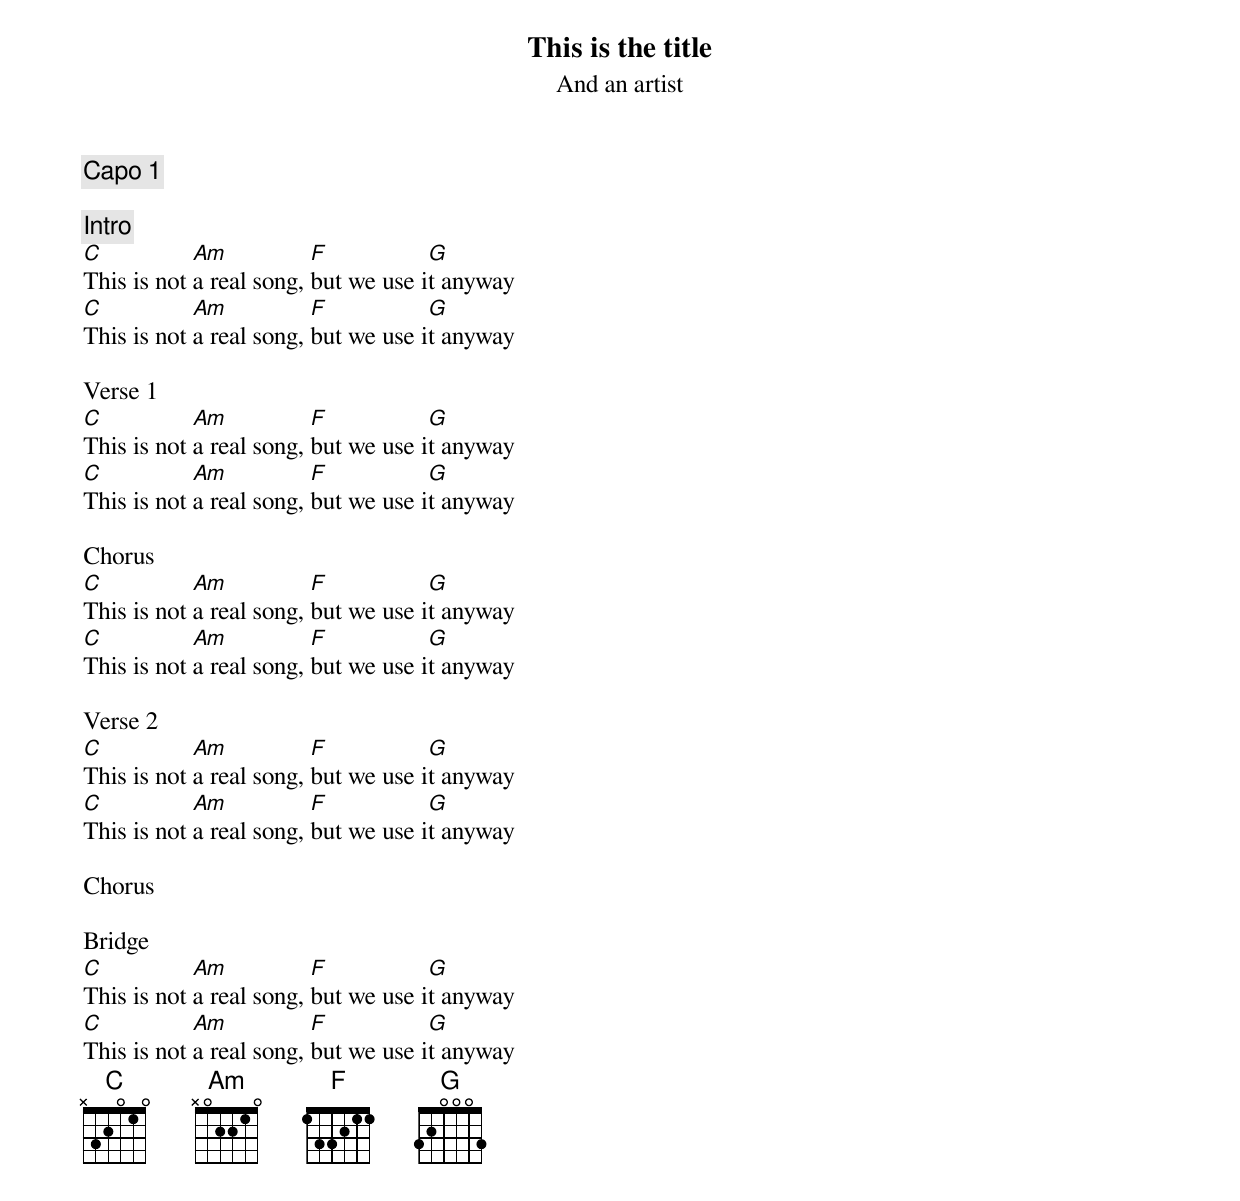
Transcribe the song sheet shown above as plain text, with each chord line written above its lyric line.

This is the title
And an artist

Capo 1

Intro
C           Am           F           G
This is not a real song, but we use it anyway
C           Am           F           G
This is not a real song, but we use it anyway

Verse 1
C           Am           F           G
This is not a real song, but we use it anyway
C           Am           F           G
This is not a real song, but we use it anyway

Chorus
C           Am           F           G
This is not a real song, but we use it anyway
C           Am           F           G
This is not a real song, but we use it anyway

Verse 2
C           Am           F           G
This is not a real song, but we use it anyway
C           Am           F           G
This is not a real song, but we use it anyway

Chorus

Bridge
C           Am           F           G
This is not a real song, but we use it anyway
C           Am           F           G
This is not a real song, but we use it anyway
